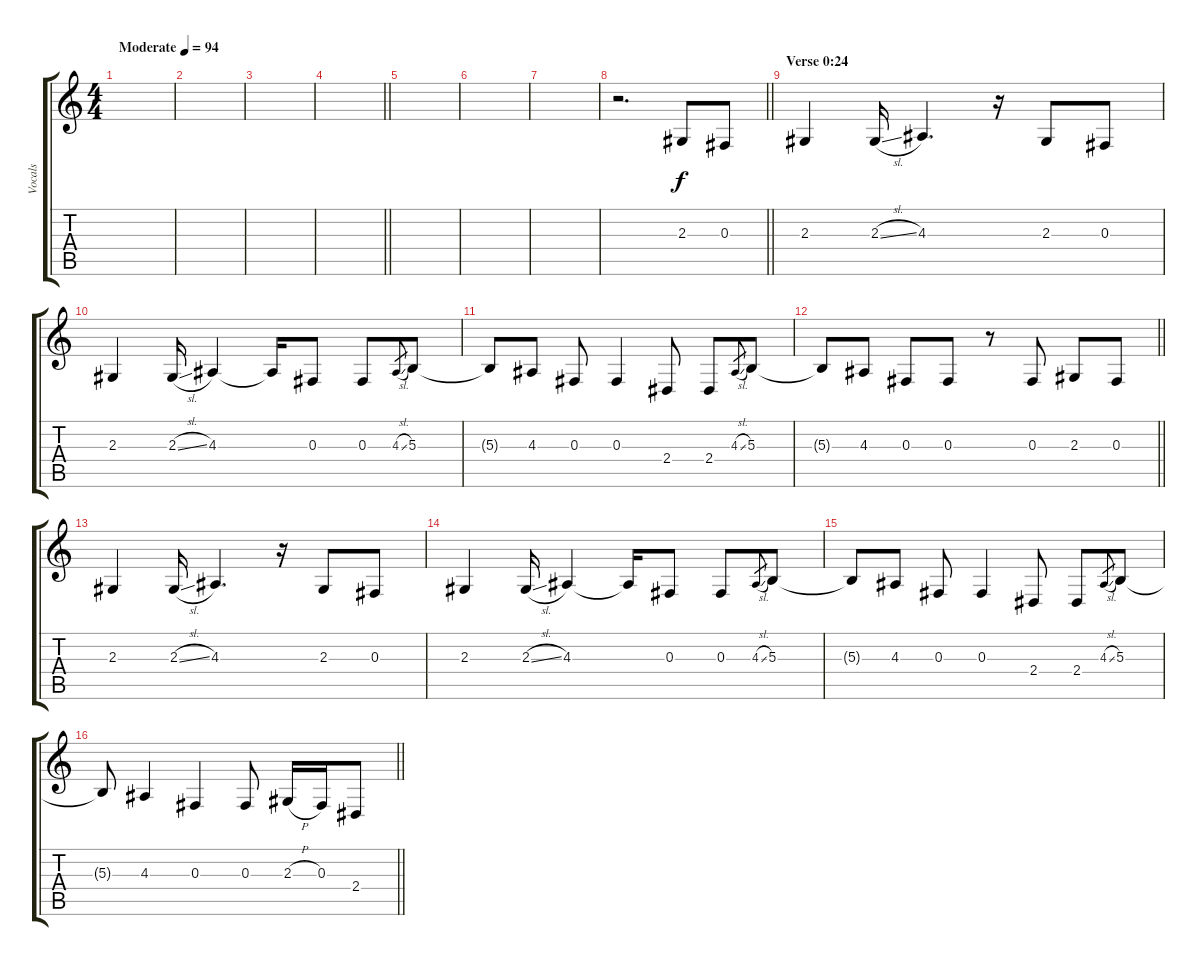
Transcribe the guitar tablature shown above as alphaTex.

\track ("Vocals" "Vocals") {instrument tenorsax}
\staff {score tabs}
\tuning (Eb4 Bb3 Gb3 Db3 Ab2 Eb2) {hide}
\ts (4 4)
\tempo (94 "Moderate")
\clef g2
\ks c
|
|
|
\barLineRight lightlight
|
|
|
|
\barLineRight lightlight
r.2{d} 2.3.8 0.3.8 |
\section ("" "Verse 0:24")
2.3.4 2.3{sl}.16 4.3.4{d} r.16 2.3.8 0.3.8 |
2.3.4 2.3{sl}.16 4.3.4 4.3{t}.16 0.3.8 0.3.8 4.3{sl}.8{gr} 5.3.8 |
5.3{t}.8 4.3.8 0.3.8 0.3.4 2.4.8 2.4.8 4.3{sl}.8{gr} 5.3.8 |
\barLineRight lightlight
5.3{t}.8 4.3.8 0.3.8 0.3.8 r.8 0.3.8 2.3.8 0.3.8 |
2.3.4 2.3{sl}.16 4.3.4{d} r.16 2.3.8 0.3.8 |
2.3.4 2.3{sl}.16 4.3.4 4.3{t}.16 0.3.8 0.3.8 4.3{sl}.8{gr} 5.3.8 |
5.3{t}.8 4.3.8 0.3.8 0.3.4 2.4.8 2.4.8 4.3{sl}.8{gr} 5.3.8 |
\barLineRight lightlight
5.3{t}.8 4.3.4 0.3.4 0.3.8 2.3{h}.16 0.3.16 2.4.8
